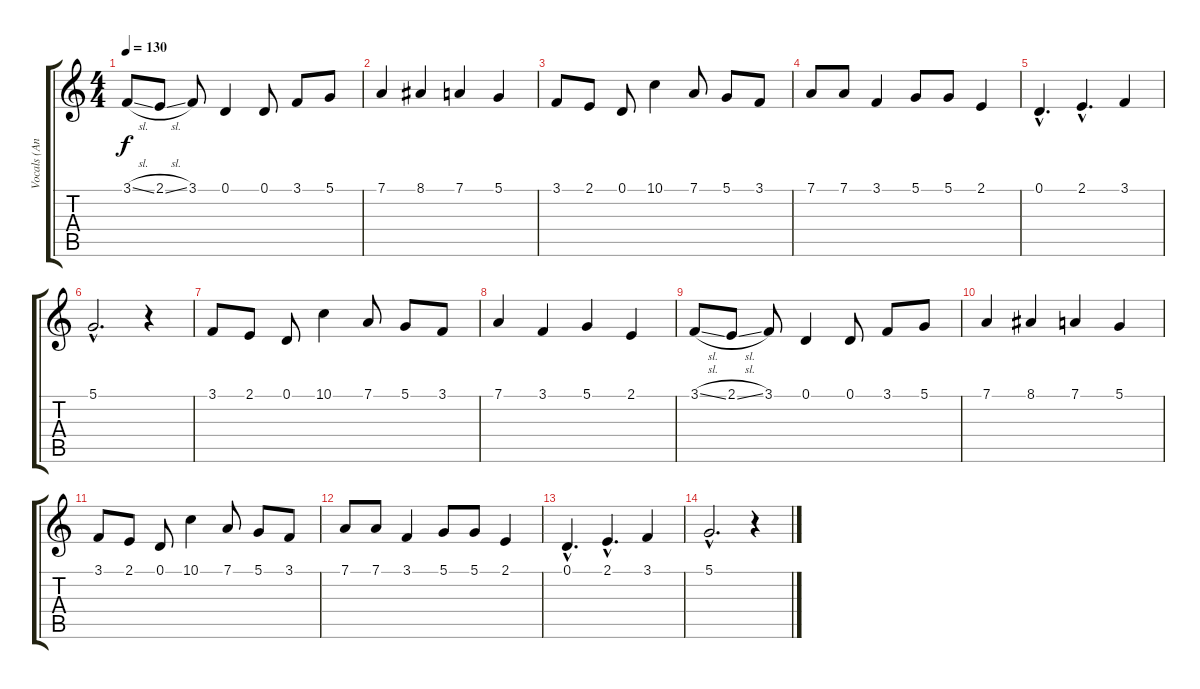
\track ("Vocals (Anette)" "Vocals (An") {instrument synthvoice}
\staff {score tabs}
\tuning (D4 A3 F3 C3 G2 D2) {hide}
\ts (4 4)
\tempo 130
\clef g2
\ks c
3.1{sl}.8{dy f} 2.1{sl}.8 3.1.8 0.1.4 0.1.8 3.1.8 5.1.8 |
7.1.4 8.1.4 7.1.4 5.1.4 |
3.1.8 2.1.8 0.1.8 10.1.4 7.1.8 5.1.8 3.1.8 |
7.1.8 7.1.8 3.1.4 5.1.8 5.1.8 2.1.4 |
0.1{hac}.4{d} 2.1{hac}.4{d} 3.1.4 |
5.1{hac}.2{d} r.4 |
3.1.8 2.1.8 0.1.8 10.1.4 7.1.8 5.1.8 3.1.8 |
7.1.4 3.1.4 5.1.4 2.1.4 |
3.1{sl}.8 2.1{sl}.8 3.1.8 0.1.4 0.1.8 3.1.8 5.1.8 |
7.1.4 8.1.4 7.1.4 5.1.4 |
3.1.8 2.1.8 0.1.8 10.1.4 7.1.8 5.1.8 3.1.8 |
7.1.8 7.1.8 3.1.4 5.1.8 5.1.8 2.1.4 |
0.1{hac}.4{d} 2.1{hac}.4{d} 3.1.4 |
5.1{hac}.2{d} r.4
